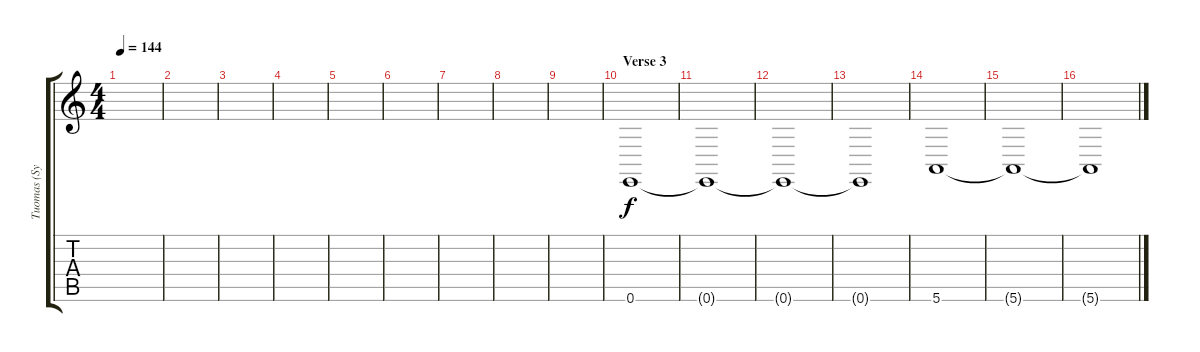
\track ("Tuomas (Synth)" "Tuomas (Sy") {instrument stringensemble1}
\staff {score tabs}
\tuning (E4 B3 G3 D3 A2 E2) {hide}
\ts (4 4)
\tempo 144
\clef g2
\ks c
|
|
|
|
|
|
|
|
|
\section ("" "Verse 3")
0.6.1 |
0.6{t}.1 |
0.6{t}.1 |
0.6{t}.1 |
5.6.1 |
5.6{t}.1 |
5.6{t}.1
